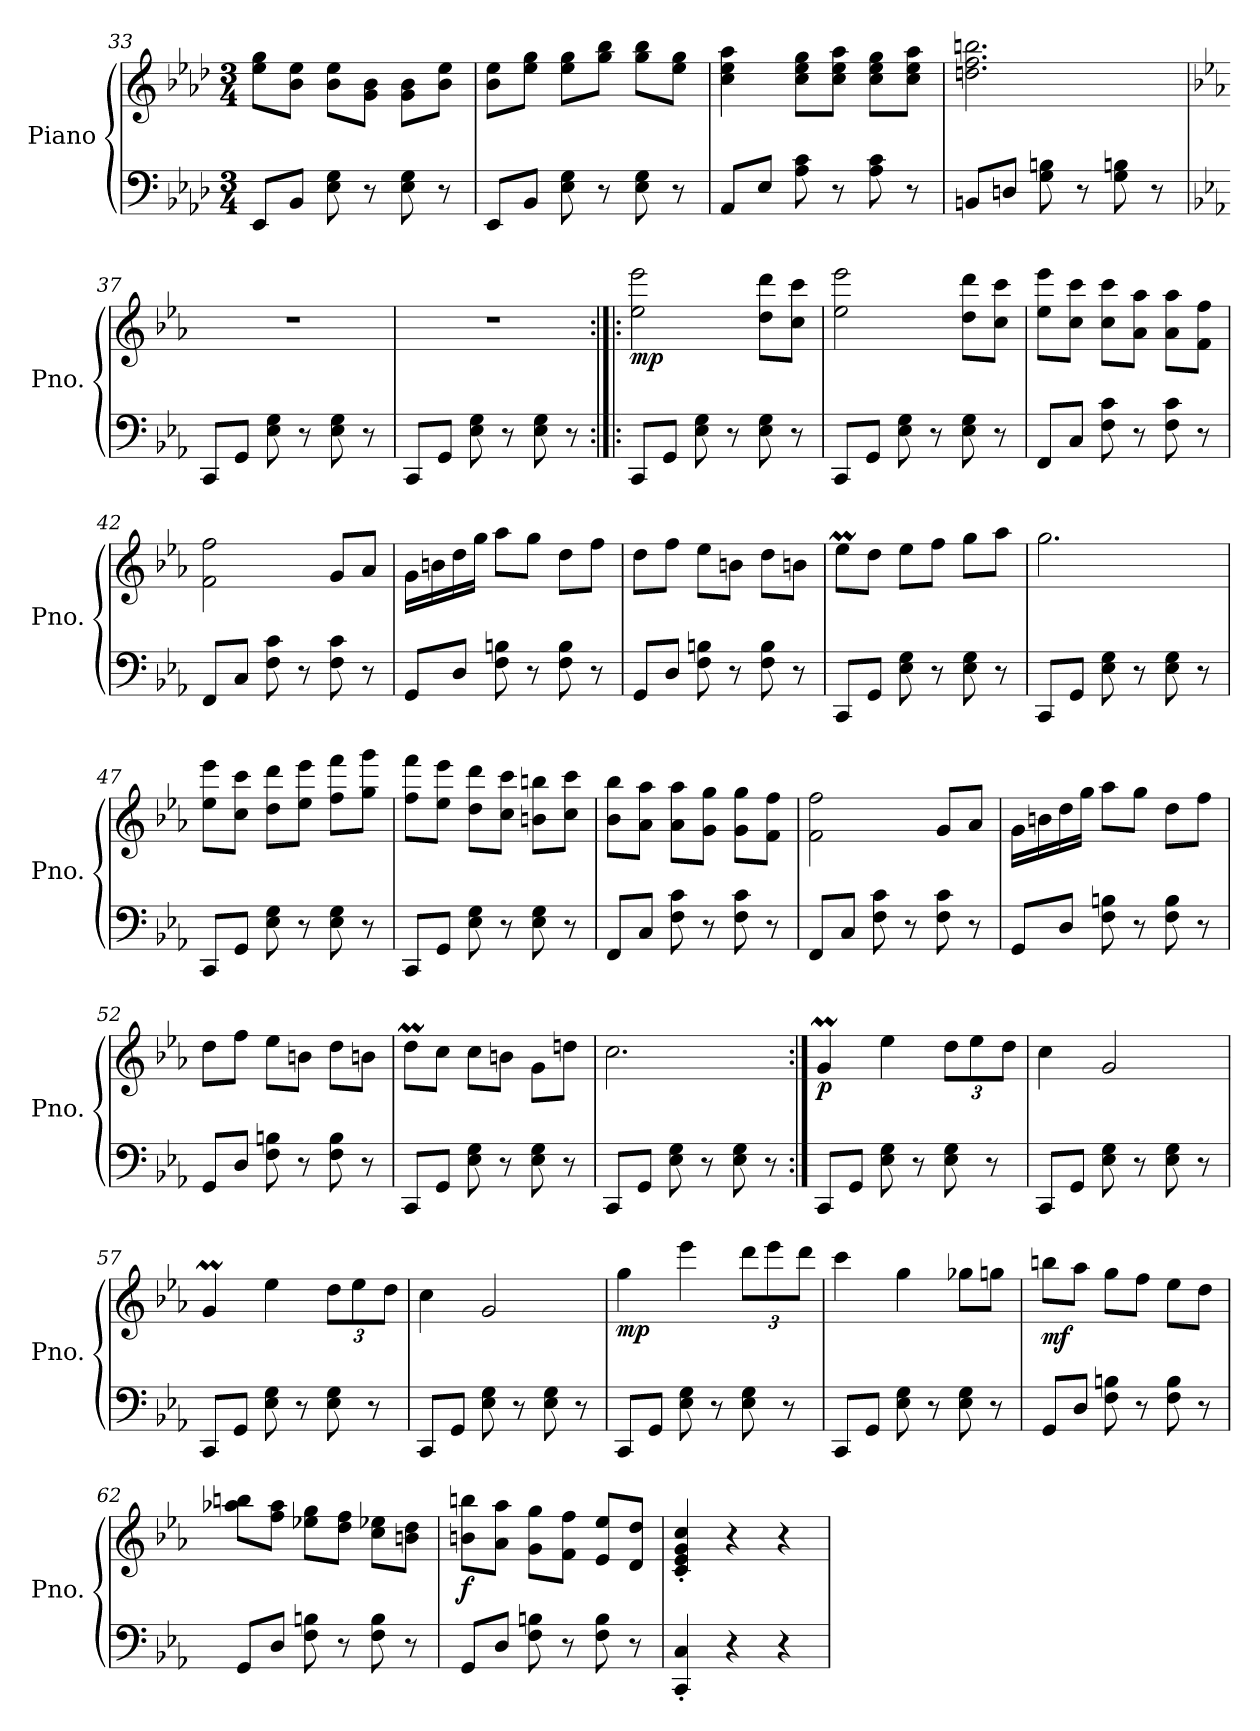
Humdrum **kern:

**kern	**kern	**dynam
*part1	*part1	*part1
*staff2	*staff1	*staff1/2
*I"Piano	*	*
*I'Pno.	*	*
*clefF4	*clefG2	*
*k[b-e-a-d-]	*k[b-e-a-d-]	*
*M3/4	*M3/4	*
=33	=33	=33
8EE-/L	8ee-\ 8gg\L	.
8BB-/J	8b-\ 8ee-\J	.
8E-\ 8G\	8b-\ 8ee-\L	.
8r	8g\ 8b-\J	.
8E-\ 8G\	8g\ 8b-\L	.
8r	8b-\ 8ee-\J	.
!!LO:LB:g=z
=34	=34	=34
8EE-/L	8b-\ 8ee-\L	.
8BB-/J	8ee-\ 8gg\J	.
8E-\ 8G\	8ee-\ 8gg\L	.
8r	8gg\ 8bb-\J	.
8E-\ 8G\	8gg\ 8bb-\L	.
8r	8ee-\ 8gg\J	.
=35	=35	=35
8AA-/L	4cc\ 4ee-\ 4aa-\	.
8E-/J	.	.
8A-\ 8c\	8cc\ 8ee-\ 8gg\L	.
8r	8cc\ 8ee-\ 8aa-\J	.
8A-\ 8c\	8cc\ 8ee-\ 8gg\L	.
8r	8cc\ 8ee-\ 8aa-\J	.
=36	=36	=36
8BBn/L	2.ddn\ 2.ff\ 2.bbn\	.
8Dn/J	.	.
8G\ 8Bn\	.	.
8r	.	.
8G\ 8Bn\	.	.
8r	.	.
=37	=37	=37
*k[b-e-a-]	*k[b-e-a-]	*
8CC/L	2.r	.
8GG/J	.	.
8E-\ 8G\	.	.
8r	.	.
8E-\ 8G\	.	.
8r	.	.
!!LO:LB:g=z
=38	=38	=38
8CC/L	2.r	.
8GG/J	.	.
8E-\ 8G\	.	.
8r	.	.
8E-\ 8G\	.	.
8r	.	.
=39:|!|:	=39:|!|:	=39:|!|:
!	!	!LO:DY:b
8CC/L	2ee-\ 2eee-\	mp
8GG/J	.	.
8E-\ 8G\	.	.
8r	.	.
8E-\ 8G\	8dd\ 8ddd\L	.
8r	8cc\ 8ccc\J	.
=40	=40	=40
8CC/L	2ee-\ 2eee-\	.
8GG/J	.	.
8E-\ 8G\	.	.
8r	.	.
8E-\ 8G\	8dd\ 8ddd\L	.
8r	8cc\ 8ccc\J	.
=41	=41	=41
8FF/L	8ee-\ 8eee-\L	.
8C/J	8cc\ 8ccc\J	.
8F\ 8c\	8cc\ 8ccc\L	.
8r	8a-\ 8aa-\J	.
8F\ 8c\	8a-\ 8aa-\L	.
8r	8f\ 8ff\J	.
=42	=42	=42
8FF/L	2f\ 2ff\	.
8C/J	.	.
8F\ 8c\	.	.
8r	.	.
8F\ 8c\	8g/L	.
8r	8a-/J	.
!!LO:PB:g=z
=43	=43	=43
8GG/L	16g\LL	.
.	16bn\	.
8D/J	16dd\	.
.	16gg\JJ	.
8F\ 8Bn\	8aa-\L	.
8r	8gg\J	.
8F\ 8B\	8dd\L	.
8r	8ff\J	.
=44	=44	=44
8GG/L	8dd\L	.
8D/J	8ff\J	.
8F\ 8Bn\	8ee-\L	.
8r	8bn\J	.
8F\ 8B\	8dd\L	.
8r	8bn\J	.
=45	=45	=45
8CC/L	8ee-M\L	.
8GG/J	8dd\J	.
8E-\ 8G\	8ee-\L	.
8r	8ff\J	.
8E-\ 8G\	8gg\L	.
8r	8aa-\J	.
=46	=46	=46
8CC/L	2.gg\	.
8GG/J	.	.
8E-\ 8G\	.	.
8r	.	.
8E-\ 8G\	.	.
8r	.	.
!!LO:LB:g=z
=47	=47	=47
8CC/L	8ee-\ 8eee-\L	.
8GG/J	8cc\ 8ccc\J	.
8E-\ 8G\	8dd\ 8ddd\L	.
8r	8ee-\ 8eee-\J	.
8E-\ 8G\	8ff\ 8fff\L	.
8r	8gg\ 8ggg\J	.
=48	=48	=48
8CC/L	8ff\ 8fff\L	.
8GG/J	8ee-\ 8eee-\J	.
8E-\ 8G\	8dd\ 8ddd\L	.
8r	8cc\ 8ccc\J	.
8E-\ 8G\	8bn\ 8bbn\L	.
8r	8cc\ 8ccc\J	.
=49	=49	=49
8FF/L	8b-\ 8bb-\L	.
8C/J	8a-\ 8aa-\J	.
8F\ 8c\	8a-\ 8aa-\L	.
8r	8g\ 8gg\J	.
8F\ 8c\	8g\ 8gg\L	.
8r	8f\ 8ff\J	.
=50	=50	=50
8FF/L	2f\ 2ff\	.
8C/J	.	.
8F\ 8c\	.	.
8r	.	.
8F\ 8c\	8g/L	.
8r	8a-/J	.
!!LO:LB:g=z
=51	=51	=51
8GG/L	16g\LL	.
.	16bn\	.
8D/J	16dd\	.
.	16gg\JJ	.
8F\ 8Bn\	8aa-\L	.
8r	8gg\J	.
8F\ 8B\	8dd\L	.
8r	8ff\J	.
=52	=52	=52
8GG/L	8dd\L	.
8D/J	8ff\J	.
8F\ 8Bn\	8ee-\L	.
8r	8bn\J	.
8F\ 8B\	8dd\L	.
8r	8bn\J	.
=53	=53	=53
8CC/L	8ddm\L	.
8GG/J	8cc\J	.
8E-\ 8G\	8cc\L	.
8r	8bn\J	.
8E-\ 8G\	8g\L	.
8r	8ddn\J	.
=54	=54	=54
8CC/L	2.cc\	.
8GG/J	.	.
8E-\ 8G\	.	.
8r	.	.
8E-\ 8G\	.	.
8r	.	.
!!LO:LB:g=z
=55:|!	=55:|!	=55:|!
!	!	!LO:DY:b
8CC/L	4gm/	p
8GG/J	.	.
8E-\ 8G\	4ee-\	.
8r	.	.
*	*Xbrackettup	*
8E-\ 8G\	12dd\L	.
.	12ee-\	.
8r	.	.
.	12dd\J	.
=56	=56	=56
8CC/L	4cc\	.
8GG/J	.	.
8E-\ 8G\	2g/	.
8r	.	.
8E-\ 8G\	.	.
8r	.	.
=57	=57	=57
8CC/L	4gm/	.
8GG/J	.	.
8E-\ 8G\	4ee-\	.
8r	.	.
8E-\ 8G\	12dd\L	.
.	12ee-\	.
8r	.	.
.	12dd\J	.
=58	=58	=58
8CC/L	4cc\	.
8GG/J	.	.
8E-\ 8G\	2g/	.
8r	.	.
8E-\ 8G\	.	.
8r	.	.
=59	=59	=59
!	!	!LO:DY:b
8CC/L	4gg\	mp
8GG/J	.	.
8E-\ 8G\	4eee-\	.
8r	.	.
8E-\ 8G\	12ddd\L	.
.	12eee-\	.
8r	.	.
.	12ddd\J	.
!!LO:LB:g=z
=60	=60	=60
8CC/L	4ccc\	.
8GG/J	.	.
8E-\ 8G\	4gg\	.
8r	.	.
8E-\ 8G\	8gg-X\L	.
8r	8ggn\J	.
=61	=61	=61
!	!	!LO:DY:b
8GG/L	8bbn\L	mf
8D/J	8aa-\J	.
8F\ 8Bn\	8gg\L	.
8r	8ff\J	.
8F\ 8B\	8ee-\L	.
8r	8dd\J	.
=62	=62	=62
8GG/L	8aa-X\ 8bbn\L	.
8D/J	8ff\ 8aa-\J	.
8F\ 8Bn\	8ee-X\ 8gg\L	.
8r	8dd\ 8ff\J	.
8F\ 8B\	8cc\ 8ee-X\L	.
8r	8bn\ 8dd\J	.
=63	=63	=63
!	!	!LO:DY:b
8GG/L	8bn\ 8bbn\L	f
8D/J	8a-\ 8aa-\J	.
8F\ 8Bn\	8g\ 8gg\L	.
8r	8f\ 8ff\J	.
8F\ 8B\	8e-/ 8ee-/L	.
8r	8d/ 8dd/J	.
=64	=64	=64
4CC/' 4C/'	4c/' 4e-/' 4g/' 4cc/'	.
4r	4r	.
4r	4r	.
=	=	=
*-	*-	*-
